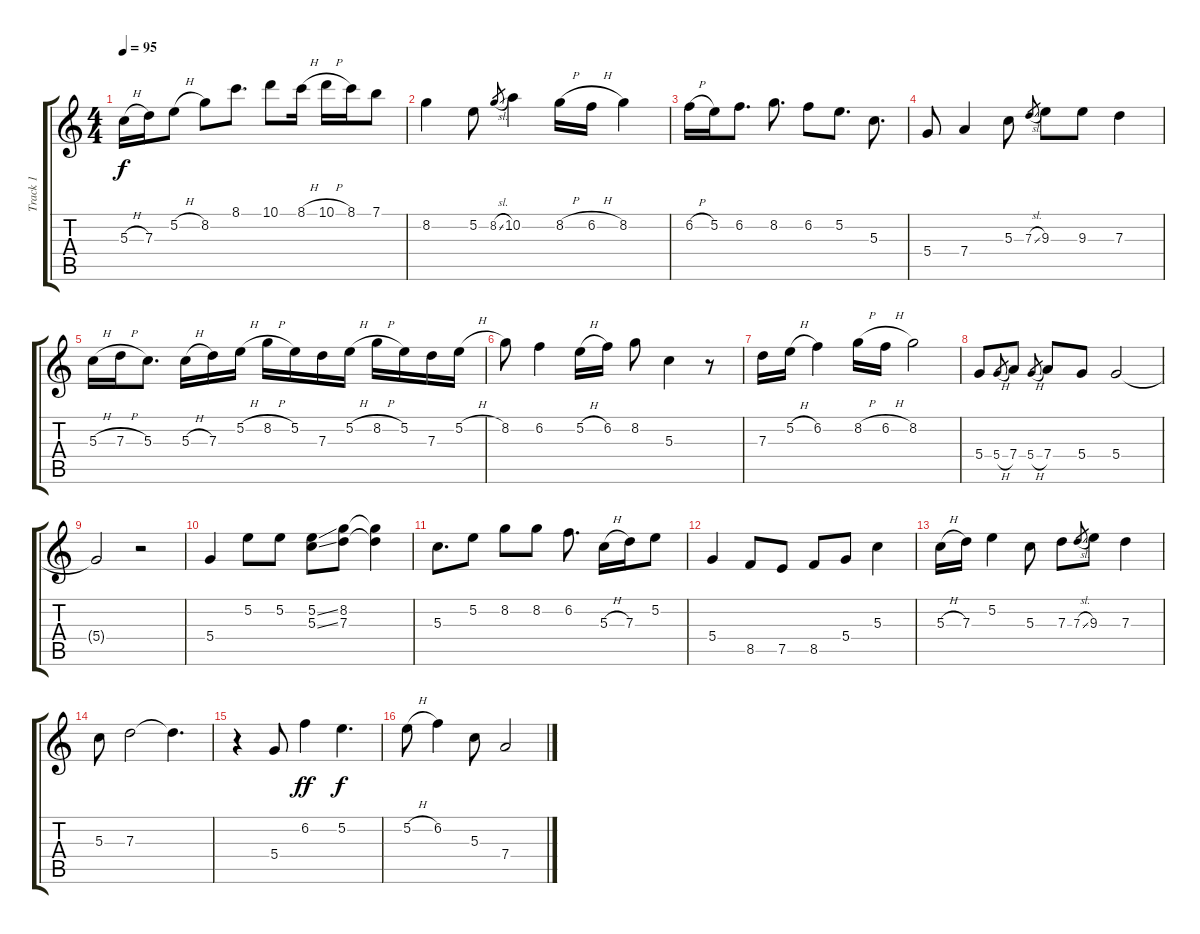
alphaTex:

\track ("Track 1" "Track 1") {instrument acousticguitarsteel}
\staff {score tabs}
\tuning (E4 B3 G3 D3 A2 E2) {hide}
\ts (4 4)
\tempo 95
\clef g2
\ks c
5.3{h}.16{dy f} 7.3.16 5.2{h}.8 8.2.8 8.1.8{d} 10.1.8 8.1{h}.16 10.1{h}.16 8.1.16 7.1.8 |
8.2.4 5.2.8 8.2{sl}.8{gr} 10.2.4 8.2{h}.16 6.2{h}.16 8.2.4 |
6.2{h}.16 5.2.16 6.2.8{d} 8.2.8{d} 6.2.8 5.2.8{d} 5.3.8{d} |
5.4.8 7.4.4 5.3.8 7.3{sl}.8{gr} 9.3.8 9.3.8 7.3.4 |
5.3{h}.16 7.3{h}.16 5.3.8{d} 5.3{h}.16 7.3.16 5.2{h}.16 8.2{h}.16 5.2.16 7.3.16 5.2{h}.16 8.2{h}.16 5.2.16 7.3.16 5.2{h}.16 |
8.2.8 6.2.4 5.2{h}.16 6.2.16 8.2.8 5.3.4 r.8 |
7.3.16 5.2{h}.16 6.2.4 8.2{h}.16 6.2{h}.16 8.2.2 |
5.4.8 5.4{h}.8{gr} 7.4.8 5.4{h}.8{gr} 7.4.8 5.4.8 5.4.2 |
5.4{t}.2 r.2 |
5.4.4 5.2.8 5.2.8 (5.2{ss} 5.3{ss}).8 (8.2 7.3).8 (8.2{t} 7.3{t}).4 |
5.3.8{d} 5.2.8 8.2.8 8.2.8 6.2.8{d} 5.3{h}.16 7.3.16 5.2.8 |
5.4.4 8.5.8 7.5.8 8.5.8 5.4.8 5.3.4 |
5.3{h}.16 7.3.16 5.2.4 5.3.8 7.3.8 7.3{sl}.8{gr} 9.3.8 7.3.4 |
5.3.8 7.3.2 7.3{t}.4{d} |
r.4 5.4.8 6.2.4{dy ff} 5.2.4{d dy f} |
5.2{h}.8 6.2.4 5.3.8 7.4.2
